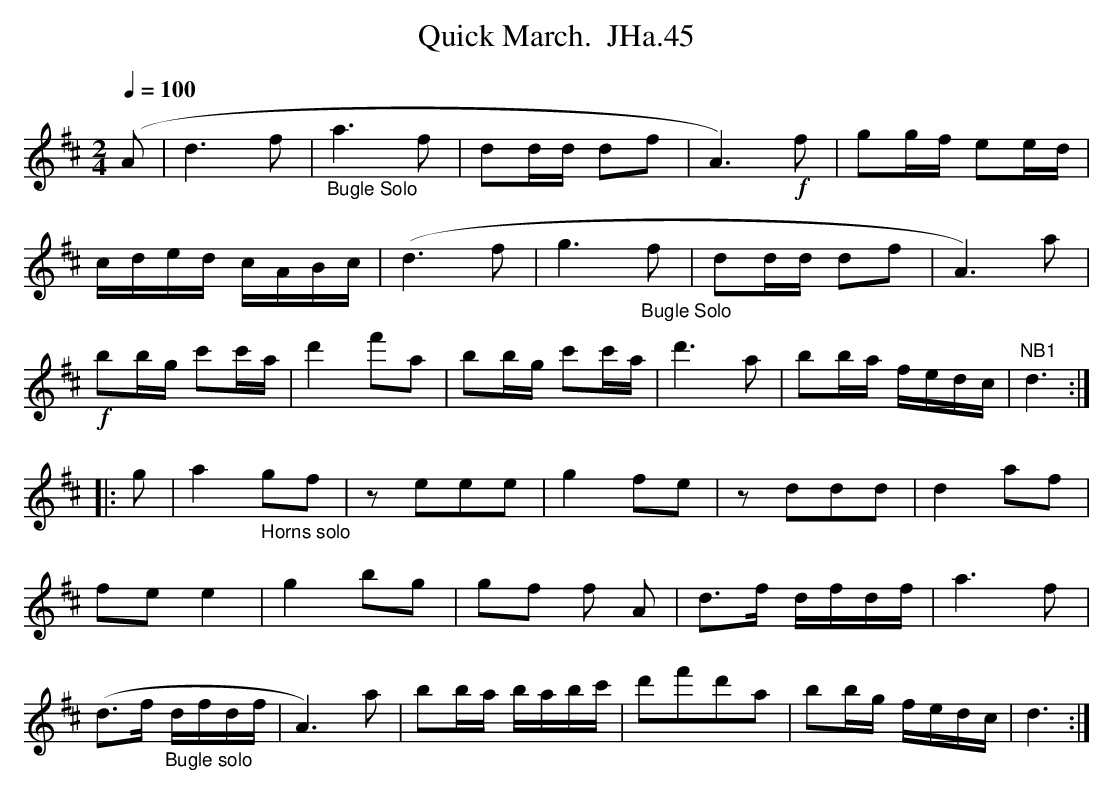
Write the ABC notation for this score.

X:1
T:Quick March.  JHa.45
Q:1/4=100
M:2/4
L:1/8
K:D
(A|d3f|"_Bugle Solo"a3f|dd/d/ df|A3)!f!f|gg/f/ ee/d/|
c/d/e/d/ c/A/B/c/|(d3f|g3"_Bugle Solo"f|dd/d/ df|A3)a|
!f!bb/g/ c'c'/a/|d'2f'a|bb/g/ c'c'/a/|d'3a|bb/a/ f/e/d/c/|"NB1"d3 :|
|:g|a2 "_ Horns solo"gf|zeee|g2fe|zddd|d2 af|
fe e2|g2bg|gf f A |d>f d/f/d/f/|a3f|
(d>f "_Bugle solo"d/f/d/f/|A3)a|bb/a/ b/a/b/c'/|d'f'd'a|bb/g/ f/e/d/c/|d3 :|
